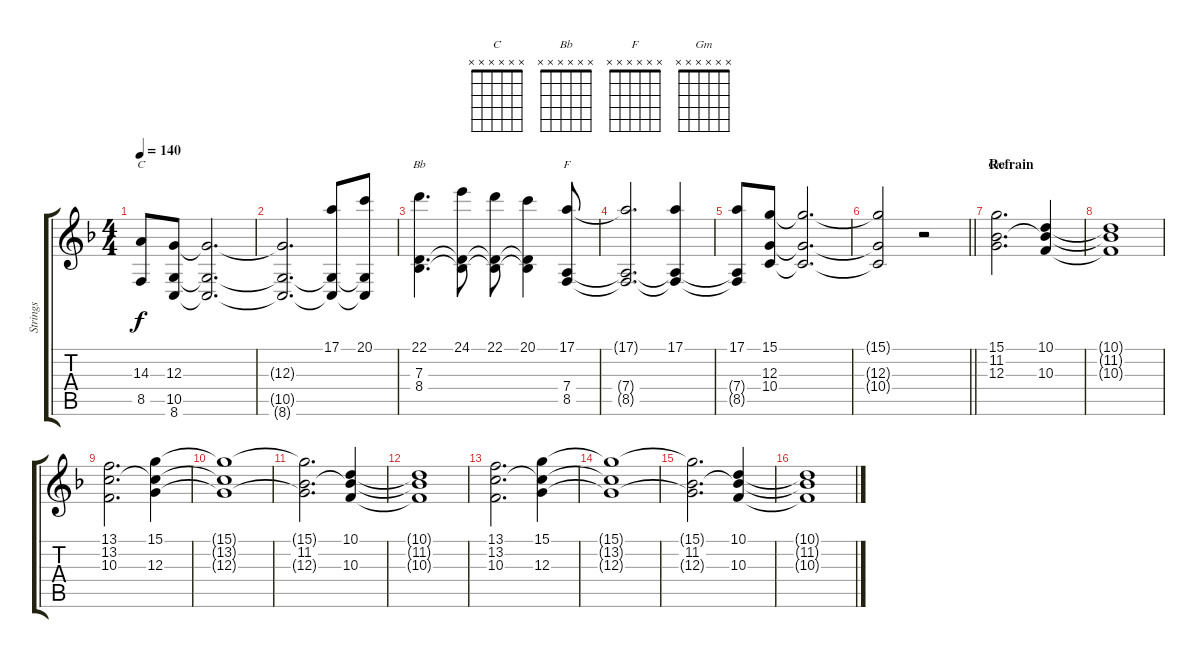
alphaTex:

\track ("Strings" "Strings") {instrument stringensemble1}
\staff {score tabs}
\tuning (E4 B3 G3 D3 A2 E2) {hide}
\chord ("C" x x x x x x)
\chord ("Bb" x x x x x x)
\chord ("F" x x x x x x)
\chord ("Gm" x x x x x x)
\ts (4 4)
\tempo 140
\clef g2
\ks f
(14.3 8.5{t}).8{ch "C" dy f} (12.3 10.5 8.6).8 (12.3{t} 10.5{t} 8.6{t}).2{d} |
(12.3{t} 10.5{t} 8.6{t}).2{d} (17.1 10.5{t} 8.6{t}).8 (20.1 10.5{t} 8.6{t}).8 |
(22.1 7.3 8.4).4{d ch "Bb"} (24.1 7.3{t} 8.4{t}).8 (22.1 7.3{t} 8.4{t}).8 (20.1 7.3{t} 8.4{t}).4 (17.1 7.4 8.5).8{ch "F"} |
(17.1{t} 7.4{t} 8.5{t}).2{d} (17.1 7.4{t} 8.5{t}).4 |
(17.1 7.4{t} 8.5{t}).8 (15.1 12.3 10.4).8 (15.1{t} 12.3{t} 10.4{t}).2{d} |
\barLineRight lightlight
(15.1{t} 12.3{t} 10.4{t}).2 r.2 |
\section ("" "Refrain")
(15.1 11.2 12.3).2{d ch "Gm"} (10.1 11.2{t} 10.3).4 |
(10.1{t} 11.2{t} 10.3{t}).1 |
(13.1 13.2 10.3).2{d} (15.1 13.2{t} 12.3).4 |
(15.1{t} 13.2{t} 12.3{t}).1 |
(15.1{t} 11.2 12.3{t}).2{d} (10.1 11.2{t} 10.3).4 |
(10.1{t} 11.2{t} 10.3{t}).1 |
(13.1 13.2 10.3).2{d} (15.1 13.2{t} 12.3).4 |
(15.1{t} 13.2{t} 12.3{t}).1 |
(15.1{t} 11.2 12.3{t}).2{d} (10.1 11.2{t} 10.3).4 |
(10.1{t} 11.2{t} 10.3{t}).1
